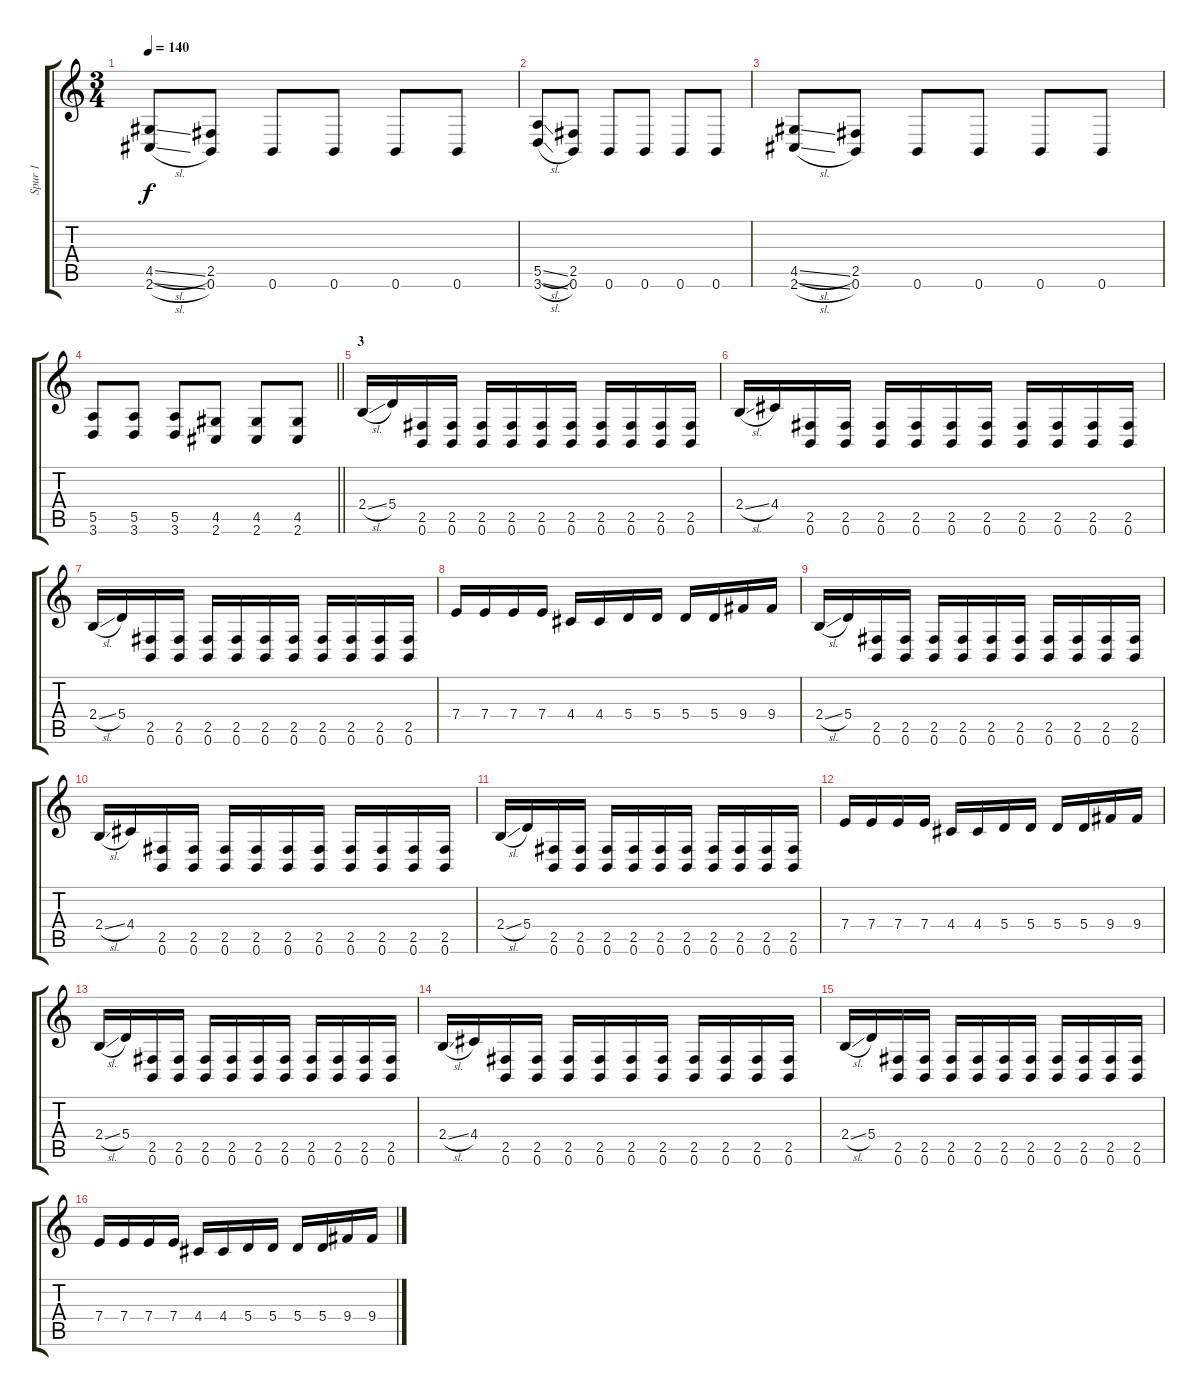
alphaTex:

\track ("Spur 1" "Spur 1") {instrument distortionguitar}
\staff {score tabs}
\tuning (B3 Gb3 D3 A2 E2 B1) {hide}
\ts (3 4)
\tempo 140
\clef g2
\ks c
(4.5{sl} 2.6{sl}).8{dy f} (2.5 0.6).8 0.6.8 0.6.8 0.6.8 0.6.8 |
(5.5{sl} 3.6{sl}).8 (2.5 0.6).8 0.6.8 0.6.8 0.6.8 0.6.8 |
(4.5{sl} 2.6{sl}).8 (2.5 0.6).8 0.6.8 0.6.8 0.6.8 0.6.8 |
\barLineRight lightlight
(5.5 3.6).8 (5.5 3.6).8 (5.5 3.6).8 (4.5 2.6).8 (4.5 2.6).8 (4.5 2.6).8 |
\section ("" "3")
2.4{sl}.16{volume 16} 5.4.16 (2.5 0.6).16 (2.5 0.6).16 (2.5 0.6).16 (2.5 0.6).16 (2.5 0.6).16 (2.5 0.6).16 (2.5 0.6).16 (2.5 0.6).16 (2.5 0.6).16 (2.5 0.6).16 |
2.4{sl}.16 4.4.16 (2.5 0.6).16 (2.5 0.6).16 (2.5 0.6).16 (2.5 0.6).16 (2.5 0.6).16 (2.5 0.6).16 (2.5 0.6).16 (2.5 0.6).16 (2.5 0.6).16 (2.5 0.6).16 |
2.4{sl}.16 5.4.16 (2.5 0.6).16 (2.5 0.6).16 (2.5 0.6).16 (2.5 0.6).16 (2.5 0.6).16 (2.5 0.6).16 (2.5 0.6).16 (2.5 0.6).16 (2.5 0.6).16 (2.5 0.6).16 |
7.4.16 7.4.16 7.4.16 7.4.16 4.4.16 4.4.16 5.4.16 5.4.16 5.4.16 5.4.16 9.4.16 9.4.16 |
2.4{sl}.16 5.4.16 (2.5 0.6).16 (2.5 0.6).16 (2.5 0.6).16 (2.5 0.6).16 (2.5 0.6).16 (2.5 0.6).16 (2.5 0.6).16 (2.5 0.6).16 (2.5 0.6).16 (2.5 0.6).16 |
2.4{sl}.16 4.4.16 (2.5 0.6).16 (2.5 0.6).16 (2.5 0.6).16 (2.5 0.6).16 (2.5 0.6).16 (2.5 0.6).16 (2.5 0.6).16 (2.5 0.6).16 (2.5 0.6).16 (2.5 0.6).16 |
2.4{sl}.16 5.4.16 (2.5 0.6).16 (2.5 0.6).16 (2.5 0.6).16 (2.5 0.6).16 (2.5 0.6).16 (2.5 0.6).16 (2.5 0.6).16 (2.5 0.6).16 (2.5 0.6).16 (2.5 0.6).16 |
7.4.16 7.4.16 7.4.16 7.4.16 4.4.16 4.4.16 5.4.16 5.4.16 5.4.16 5.4.16 9.4.16 9.4.16 |
2.4{sl}.16 5.4.16 (2.5 0.6).16 (2.5 0.6).16 (2.5 0.6).16 (2.5 0.6).16 (2.5 0.6).16 (2.5 0.6).16 (2.5 0.6).16 (2.5 0.6).16 (2.5 0.6).16 (2.5 0.6).16 |
2.4{sl}.16 4.4.16 (2.5 0.6).16 (2.5 0.6).16 (2.5 0.6).16 (2.5 0.6).16 (2.5 0.6).16 (2.5 0.6).16 (2.5 0.6).16 (2.5 0.6).16 (2.5 0.6).16 (2.5 0.6).16 |
2.4{sl}.16 5.4.16 (2.5 0.6).16 (2.5 0.6).16 (2.5 0.6).16 (2.5 0.6).16 (2.5 0.6).16 (2.5 0.6).16 (2.5 0.6).16 (2.5 0.6).16 (2.5 0.6).16 (2.5 0.6).16 |
7.4.16 7.4.16 7.4.16 7.4.16 4.4.16 4.4.16 5.4.16 5.4.16 5.4.16 5.4.16 9.4.16 9.4.16
